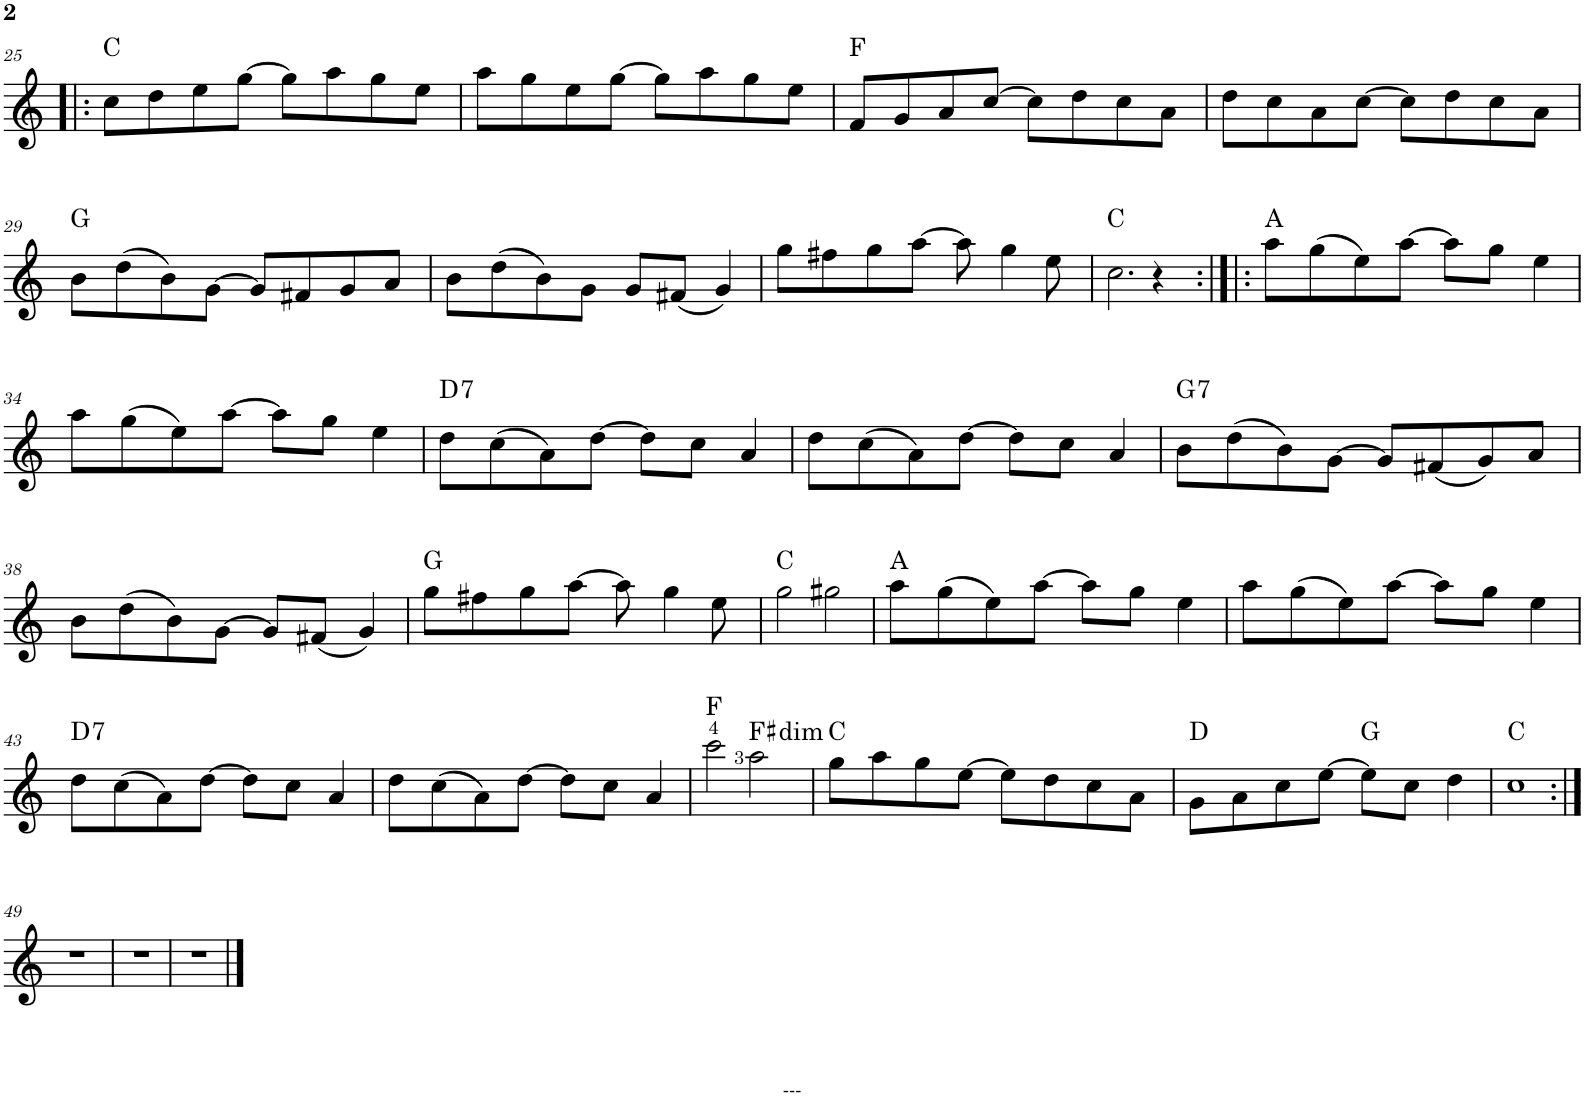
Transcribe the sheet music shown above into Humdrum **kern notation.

**kern	**harte
*part1	*part1
*staff1	*
*I"Mandolin	*
!!LO:PB:g=z
*clefG2	*
*k[]	*
*M4/4	*
=25!|:	=25!|:
8cc\L	C:maj
8dd\	.
8ee\	.
[8gg\J	.
8gg\L]	.
8aa\	.
8gg\	.
8ee\J	.
=26	=26
8aa\L	.
8gg\	.
8ee\	.
[8gg\J	.
8gg\L]	.
8aa\	.
8gg\	.
8ee\J	.
=27	=27
8f/L	F:maj
8g/	.
8a/	.
[8cc/J	.
8cc\L]	.
8dd\	.
8cc\	.
8a\J	.
=28	=28
8dd\L	.
8cc\	.
8a\	.
[8cc\J	.
8cc\L]	.
8dd\	.
8cc\	.
8a\J	.
!!LO:LB:g=z
=29	=29
8b\L	G:maj
(8dd\	.
8b\)	.
[8g\J	.
8g/L]	.
8f#X/	.
8g/	.
8a/J	.
=30	=30
8b\L	.
(8dd\	.
8b\)	.
8g\J	.
8g/L	.
(8f#X/J	.
4g/)	.
=31	=31
8gg\L	.
8ff#X\	.
8gg\	.
[8aa\J	.
8aa\]	.
4gg\	.
8ee\	.
=32	=32
2.cc\	C:maj
4r	.
=33:|!|:	=33:|!|:
8aa\L	A:maj
(8gg\	.
8ee\)	.
[8aa\J	.
8aa\L]	.
8gg\J	.
4ee\	.
!!LO:LB:g=z
=34	=34
8aa\L	.
(8gg\	.
8ee\)	.
[8aa\J	.
8aa\L]	.
8gg\J	.
4ee\	.
=35	=35
!	!LO:H:kt=7
8dd\L	D:7
(8cc\	.
8a\)	.
[8dd\J	.
8dd\L]	.
8cc\J	.
4a/	.
=36	=36
8dd\L	.
(8cc\	.
8a\)	.
[8dd\J	.
8dd\L]	.
8cc\J	.
4a/	.
=37	=37
!	!LO:H:kt=7
8b\L	G:7
(8dd\	.
8b\)	.
[8g\J	.
8g/L]	.
(8f#X/	.
8g/)	.
8a/J	.
!!LO:LB:g=z
=38	=38
8b\L	.
(8dd\	.
8b\)	.
[8g\J	.
8g/L]	.
(8f#X/J	.
4g/)	.
=39	=39
8gg\L	G:maj
8ff#X\	.
8gg\	.
[8aa\J	.
8aa\]	.
4gg\	.
8ee\	.
=40	=40
2gg\	C:maj
2gg#X\	.
=41	=41
8aa\L	A:maj
(8gg\	.
8ee\)	.
[8aa\J	.
8aa\L]	.
8gg\J	.
4ee\	.
=42	=42
8aa\L	.
(8gg\	.
8ee\)	.
[8aa\J	.
8aa\L]	.
8gg\J	.
4ee\	.
!!LO:LB:g=z
=43	=43
!	!LO:H:kt=7
8dd\L	D:7
(8cc\	.
8a\)	.
[8dd\J	.
8dd\L]	.
8cc\J	.
4a/	.
=44	=44
8dd\L	.
(8cc\	.
8a\)	.
[8dd\J	.
8dd\L]	.
8cc\J	.
4a/	.
=45	=45
2ccc\	F:maj
!	!LO:H:kt=dim
2aa\	F#:dim
=46	=46
8gg\L	C:maj
8aa\	.
8gg\	.
[8ee\J	.
8ee\L]	.
8dd\	.
8cc\	.
8a\J	.
=47	=47
8g\L	D:maj
8a\	.
8cc\	.
[8ee\J	.
8ee\L]	G:maj
8cc\J	.
4dd\	.
=48	=48
1cc	C:maj
!!LO:LB:g=z
=49:|!	=49:|!
1r	.
=50	=50
1r	.
=51	=51
1r	.
==	==
*-	*-
